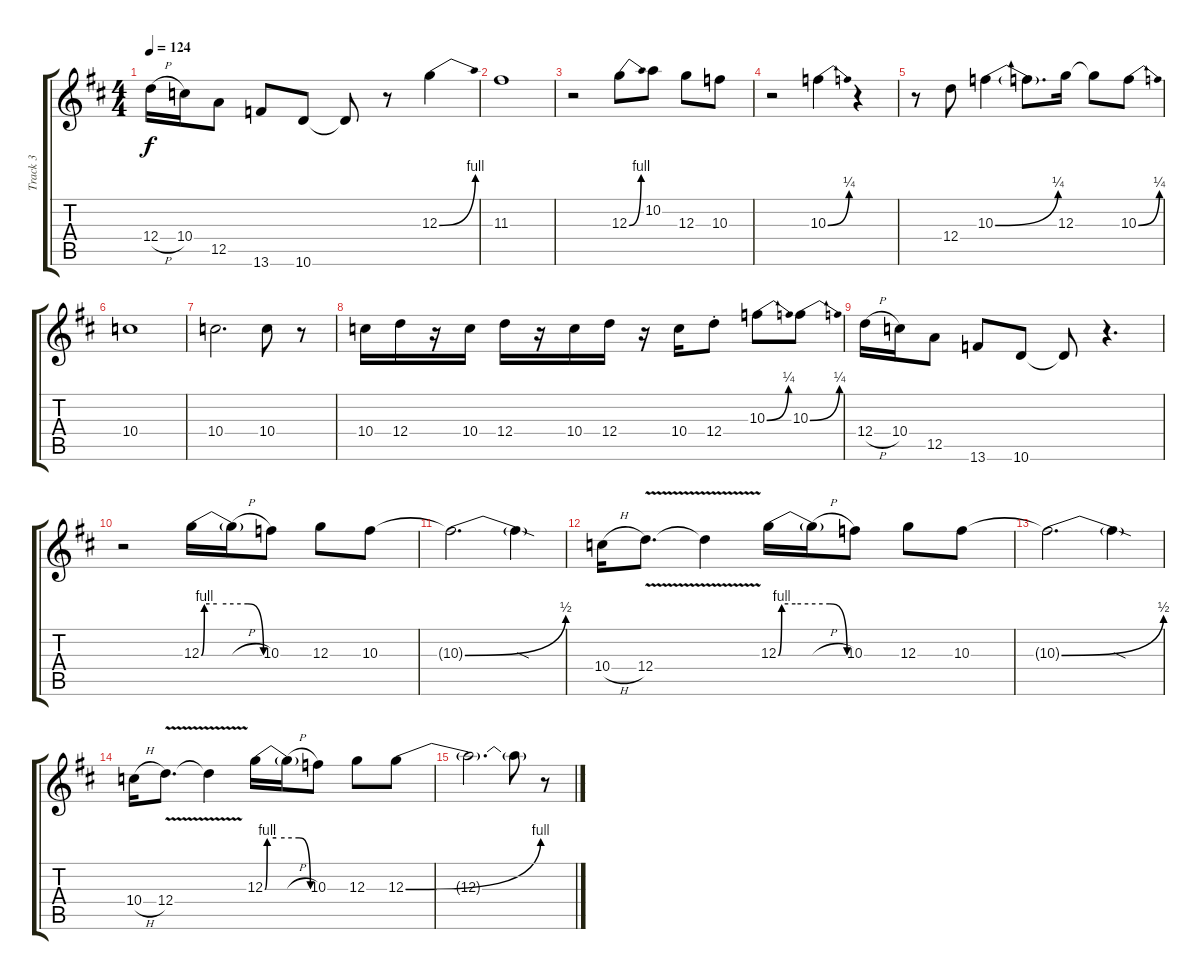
\track ("Track 3" "Track 3") {instrument overdrivenguitar}
\staff {score tabs}
\tuning (E4 B3 G3 D3 A2 E2) {hide}
\ts (4 4)
\tempo 124
\clef g2
\ks d
12.4{h}.16{dy f} 10.4.16 12.5.8 13.6.8 10.6.8 10.6{t}.8 r.8 12.3{be (bend 0 0 60 4)}.4 |
11.3.1 |
r.2 12.3{be (bend 0 0 60 4)}.8 10.2.8 12.3.8 10.3.8 |
r.2 10.3{be (bend 0 0 60 1)}.4 r.4 |
r.8 12.4.8 10.3{be (bend 0 0 60 1)}.4 10.3{t}.8{d} 12.3.16 12.3{t}.8 10.3{be (bend 0 0 60 1)}.8 |
10.4.1 |
10.4.2{d} 10.4.8 r.8 |
10.4.16 12.4.16 r.16 10.4.16 12.4.16 r.16 10.4.16 12.4.16 r.16 10.4.16 12.4{st}.8 10.3{be (bend 0 0 60 1)}.8 10.3{be (bend 0 0 60 1)}.8 |
12.4{h}.16 10.4.16 12.5.8 13.6.8 10.6.8 10.6{t}.8 r.4{d} |
r.2 12.3{be (custom 0 0 3 4 15 4 45 4 60 0)}.16 12.3{h t}.16 10.3.8 12.3.8 10.3.8 |
10.3{be (bend 0 0 60 2) t}.2{d} 10.3{sod t}.4 |
10.4{h}.16 12.4{v}.8{d} 12.4{t}.4 12.3{be (custom 0 0 3 4 15 4 45 4 60 0)}.16 12.3{h t}.16 10.3.8 12.3.8 10.3.8 |
10.3{be (bend 0 0 60 2) t}.2{d} 10.3{sod t}.4 |
10.4{h}.16 12.4{v}.8{d} 12.4{t}.4 12.3{be (custom 0 0 3 4 15 4 45 4 60 0)}.16 12.3{h t}.16 10.3.8 12.3.8 12.3{be (bend 0 0 60 4)}.8 |
12.3{t}.2{d} 12.3{t}.8 r.8
